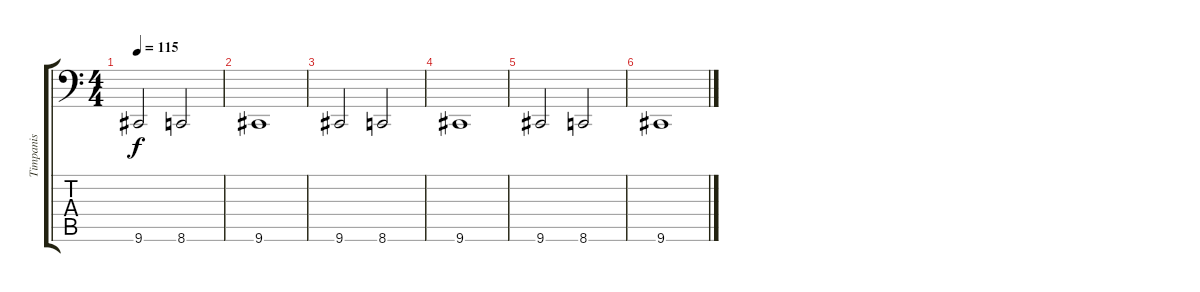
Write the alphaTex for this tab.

\track ("Timpanis" "Timpanis") {instrument timpani}
\staff {score tabs}
\tuning (E3 B2 G2 D2 A1 E1) {hide}
\ts (4 4)
\tempo 115
\clef f4
\ks c
9.6.2{dy f} 8.6.2 |
9.6.1 |
9.6.2 8.6.2 |
9.6.1 |
9.6.2 8.6.2 |
9.6.1
